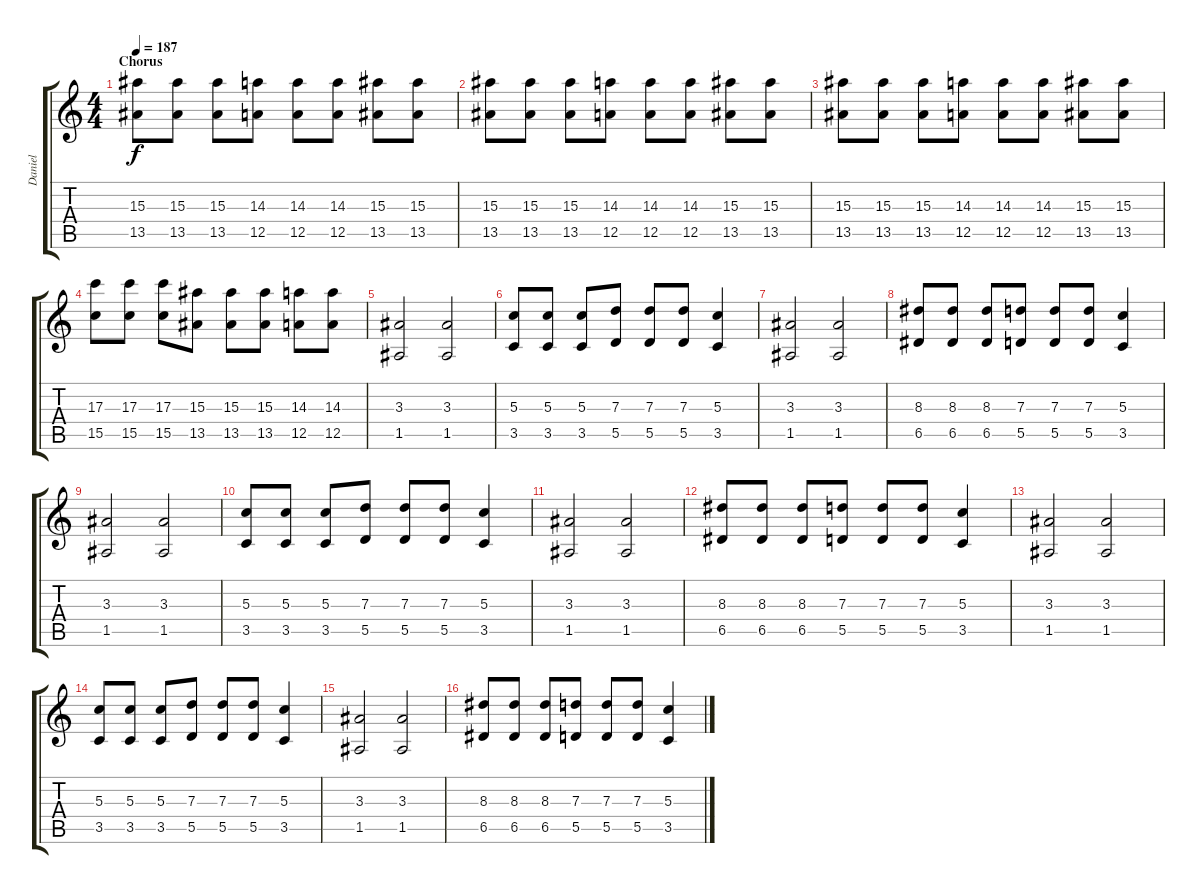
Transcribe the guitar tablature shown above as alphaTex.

\track ("Daniel" "Daniel") {instrument distortionguitar}
\staff {score tabs}
\tuning (E4 B3 G3 D3 A2 E2) {hide}
\ts (4 4)
\section ("" "Chorus")
\tempo 187
\clef g2
\ks c
(15.3 13.5).8{dy f} (15.3 13.5).8 (15.3 13.5).8 (14.3 12.5).8 (14.3 12.5).8 (14.3 12.5).8 (15.3 13.5).8 (15.3 13.5).8 |
(15.3 13.5).8 (15.3 13.5).8 (15.3 13.5).8 (14.3 12.5).8 (14.3 12.5).8 (14.3 12.5).8 (15.3 13.5).8 (15.3 13.5).8 |
(15.3 13.5).8 (15.3 13.5).8 (15.3 13.5).8 (14.3 12.5).8 (14.3 12.5).8 (14.3 12.5).8 (15.3 13.5).8 (15.3 13.5).8 |
(17.3 15.5).8 (17.3 15.5).8 (17.3 15.5).8 (15.3 13.5).8 (15.3 13.5).8 (15.3 13.5).8 (14.3 12.5).8 (14.3 12.5).8 |
(3.3 1.5).2 (3.3 1.5).2 |
(5.3 3.5).8 (5.3 3.5).8 (5.3 3.5).8 (7.3 5.5).8 (7.3 5.5).8 (7.3 5.5).8 (5.3 3.5).4 |
(3.3 1.5).2 (3.3 1.5).2 |
(8.3 6.5).8 (8.3 6.5).8 (8.3 6.5).8 (7.3 5.5).8 (7.3 5.5).8 (7.3 5.5).8 (5.3 3.5).4 |
(3.3 1.5).2 (3.3 1.5).2 |
(5.3 3.5).8 (5.3 3.5).8 (5.3 3.5).8 (7.3 5.5).8 (7.3 5.5).8 (7.3 5.5).8 (5.3 3.5).4 |
(3.3 1.5).2 (3.3 1.5).2 |
(8.3 6.5).8 (8.3 6.5).8 (8.3 6.5).8 (7.3 5.5).8 (7.3 5.5).8 (7.3 5.5).8 (5.3 3.5).4 |
(3.3 1.5).2 (3.3 1.5).2 |
(5.3 3.5).8 (5.3 3.5).8 (5.3 3.5).8 (7.3 5.5).8 (7.3 5.5).8 (7.3 5.5).8 (5.3 3.5).4 |
(3.3 1.5).2 (3.3 1.5).2 |
(8.3 6.5).8 (8.3 6.5).8 (8.3 6.5).8 (7.3 5.5).8 (7.3 5.5).8 (7.3 5.5).8 (5.3 3.5).4
